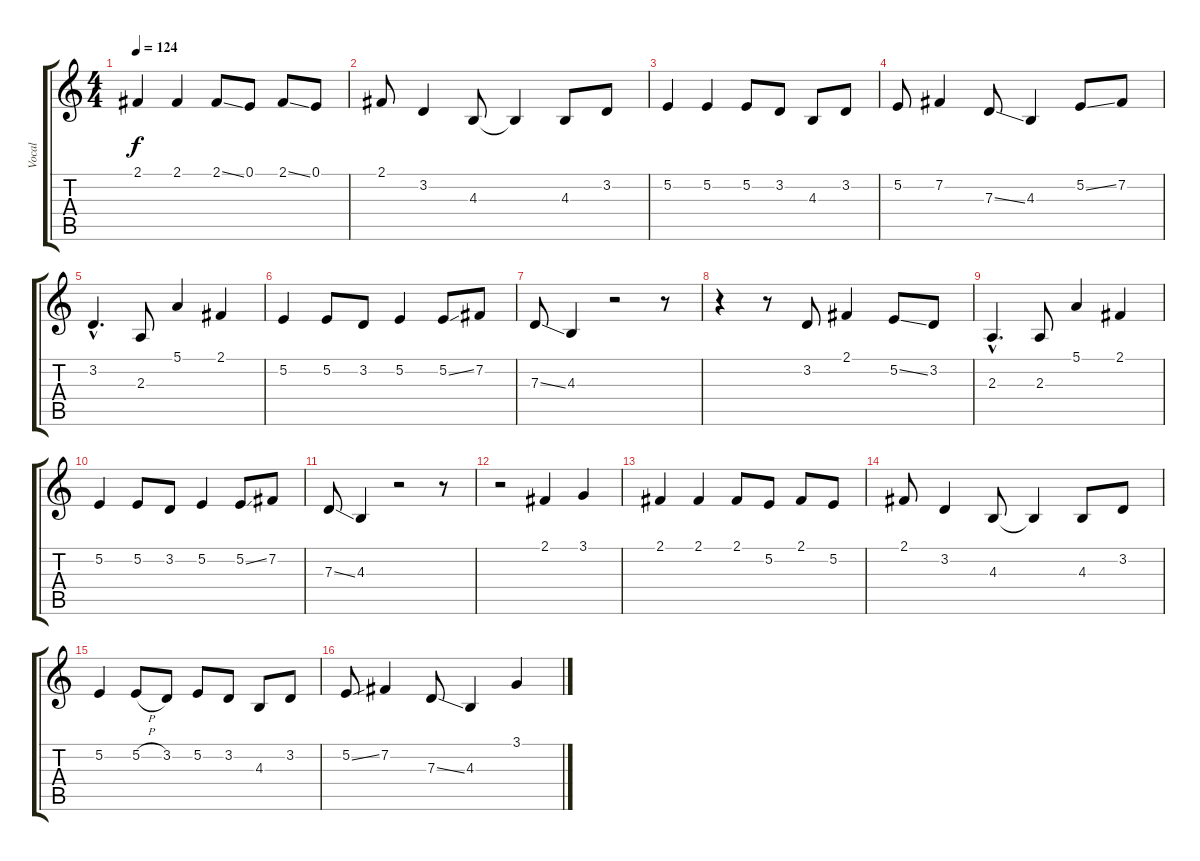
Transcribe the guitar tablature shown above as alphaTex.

\track ("Vocal" "Vocal") {instrument lead6voice}
\staff {score tabs}
\tuning (E4 B3 G3 D3 A2 E2) {hide}
\ts (4 4)
\tempo 124
\clef g2
\ks c
2.1.4{dy f} 2.1.4 2.1{ss}.8 0.1.8 2.1{ss}.8 0.1.8 |
2.1.8 3.2.4 4.3.8 4.3{t}.4 4.3.8 3.2.8 |
5.2.4 5.2.4 5.2.8 3.2.8 4.3.8 3.2.8 |
5.2.8 7.2.4 7.3{ss}.8 4.3.4 5.2{ss}.8 7.2.8 |
3.2{hac}.4{d} 2.3.8 5.1.4 2.1.4 |
5.2.4 5.2.8 3.2.8 5.2.4 5.2{ss}.8 7.2.8 |
7.3{ss}.8 4.3.4 r.2 r.8 |
r.4 r.8 3.2.8 2.1.4 5.2{ss}.8 3.2.8 |
2.3{hac}.4{d} 2.3.8 5.1.4 2.1.4 |
5.2.4 5.2.8 3.2.8 5.2.4 5.2{ss}.8 7.2.8 |
7.3{ss}.8 4.3.4 r.2 r.8 |
r.2 2.1.4 3.1.4 |
2.1.4 2.1.4 2.1.8 5.2.8 2.1.8 5.2.8 |
2.1.8 3.2.4 4.3.8 4.3{t}.4 4.3.8 3.2.8 |
5.2.4 5.2{h}.8 3.2.8 5.2.8 3.2.8 4.3.8 3.2.8 |
5.2{ss}.8 7.2.4 7.3{ss}.8 4.3.4 3.1.4
